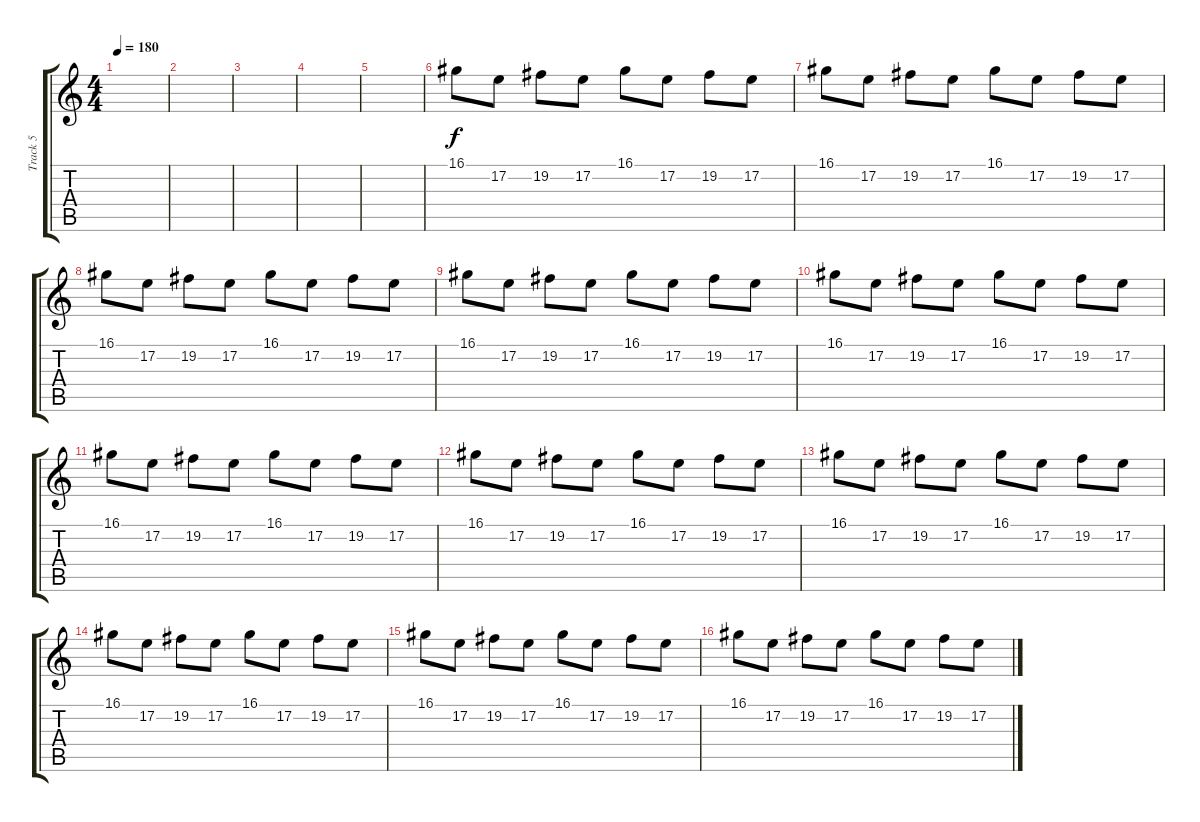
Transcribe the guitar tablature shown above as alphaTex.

\track ("Track 5" "Track 5") {instrument flute}
\staff {score tabs}
\tuning (E4 B3 G3 D3 A2 E2) {hide}
\ts (4 4)
\tempo 180
\clef g2
\ks c
|
|
|
|
|
16.1.8 17.2.8 19.2.8 17.2.8 16.1.8 17.2.8 19.2.8 17.2.8 |
16.1.8 17.2.8 19.2.8 17.2.8 16.1.8 17.2.8 19.2.8 17.2.8 |
16.1.8 17.2.8 19.2.8 17.2.8 16.1.8 17.2.8 19.2.8 17.2.8 |
16.1.8 17.2.8 19.2.8 17.2.8 16.1.8 17.2.8 19.2.8 17.2.8 |
16.1.8 17.2.8 19.2.8 17.2.8 16.1.8 17.2.8 19.2.8 17.2.8 |
16.1.8 17.2.8 19.2.8 17.2.8 16.1.8 17.2.8 19.2.8 17.2.8 |
16.1.8 17.2.8 19.2.8 17.2.8 16.1.8 17.2.8 19.2.8 17.2.8 |
16.1.8 17.2.8 19.2.8 17.2.8 16.1.8 17.2.8 19.2.8 17.2.8 |
16.1.8 17.2.8 19.2.8 17.2.8 16.1.8 17.2.8 19.2.8 17.2.8 |
16.1.8 17.2.8 19.2.8 17.2.8 16.1.8 17.2.8 19.2.8 17.2.8 |
16.1.8 17.2.8 19.2.8 17.2.8 16.1.8 17.2.8 19.2.8 17.2.8
